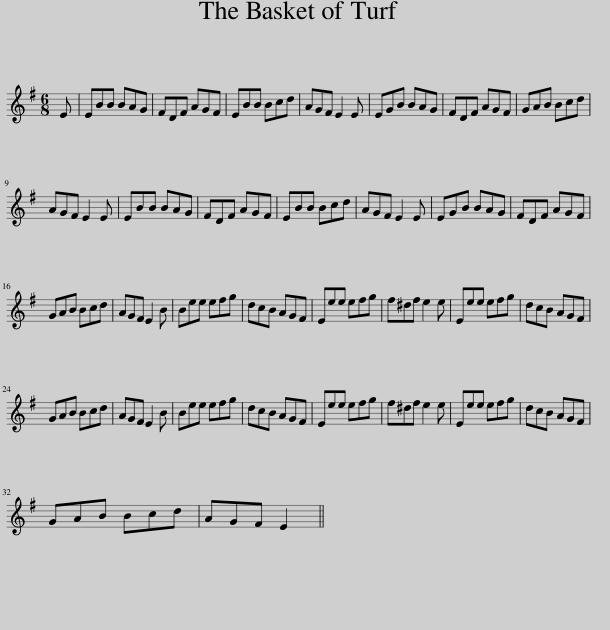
X:1
L:1/8
M:6/8
I:linebreak $
K:Emin
V:1 treble
V:1
 E | EBB BAG | FDF AGF | EBB Bcd | AGF E2 E | %5
 EGB BAG | FDF AGF | GAB Bcd |$ AGF E2 E | EBB BAG | %10
 FDF AGF | EBB Bcd | AGF E2 E | EGB BAG | FDF AGF |$ %15
 GAB Bcd | AGF E2 B | Bee efg | dcB AGF | Eee efg | %20
 f^df e2 e | Eee efg | dcB AGF |$ GAB Bcd | AGF E2 B | %25
 Bee efg | dcB AGF | Eee efg | f^df e2 e | Eee efg | %30
 dcB AGF |$ GAB Bcd | AGF E2 || %33
